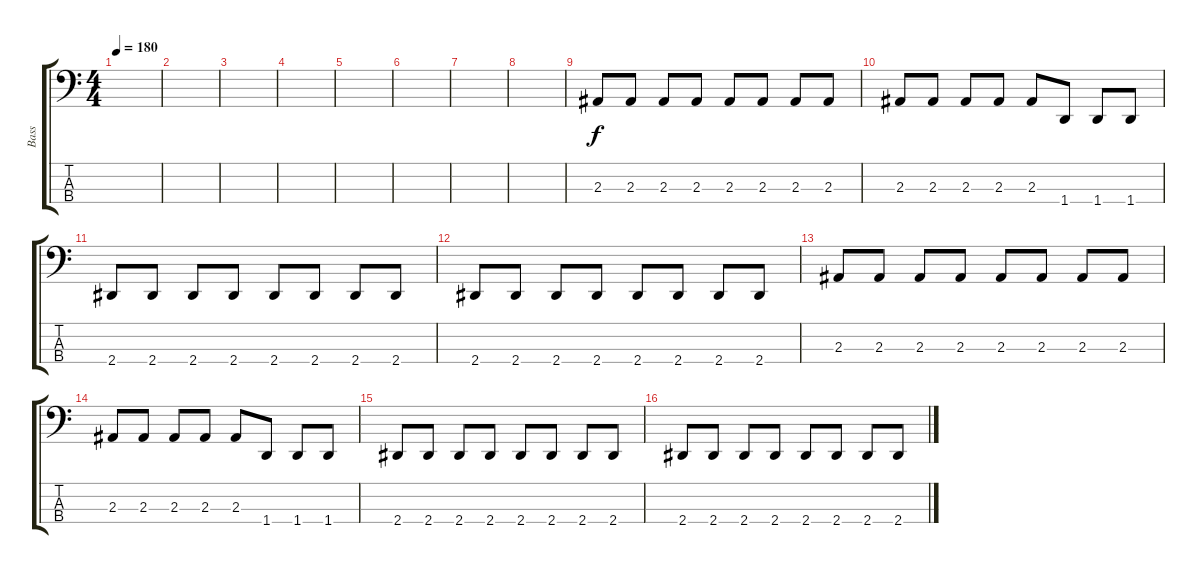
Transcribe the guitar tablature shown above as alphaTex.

\track ("Bass" "Bass") {instrument electricbassfinger}
\staff {score tabs}
\tuning (Gb2 Db2 Ab1 Db1) {hide}
\ts (4 4)
\tempo 180
\clef f4
\ks c
|
|
|
|
|
|
|
|
2.3.8 2.3.8 2.3.8 2.3.8 2.3.8 2.3.8 2.3.8 2.3.8 |
2.3.8 2.3.8 2.3.8 2.3.8 2.3.8 1.4.8 1.4.8 1.4.8 |
2.4.8 2.4.8 2.4.8 2.4.8 2.4.8 2.4.8 2.4.8 2.4.8 |
2.4.8 2.4.8 2.4.8 2.4.8 2.4.8 2.4.8 2.4.8 2.4.8 |
2.3.8 2.3.8 2.3.8 2.3.8 2.3.8 2.3.8 2.3.8 2.3.8 |
2.3.8 2.3.8 2.3.8 2.3.8 2.3.8 1.4.8 1.4.8 1.4.8 |
2.4.8 2.4.8 2.4.8 2.4.8 2.4.8 2.4.8 2.4.8 2.4.8 |
2.4.8 2.4.8 2.4.8 2.4.8 2.4.8 2.4.8 2.4.8 2.4.8
